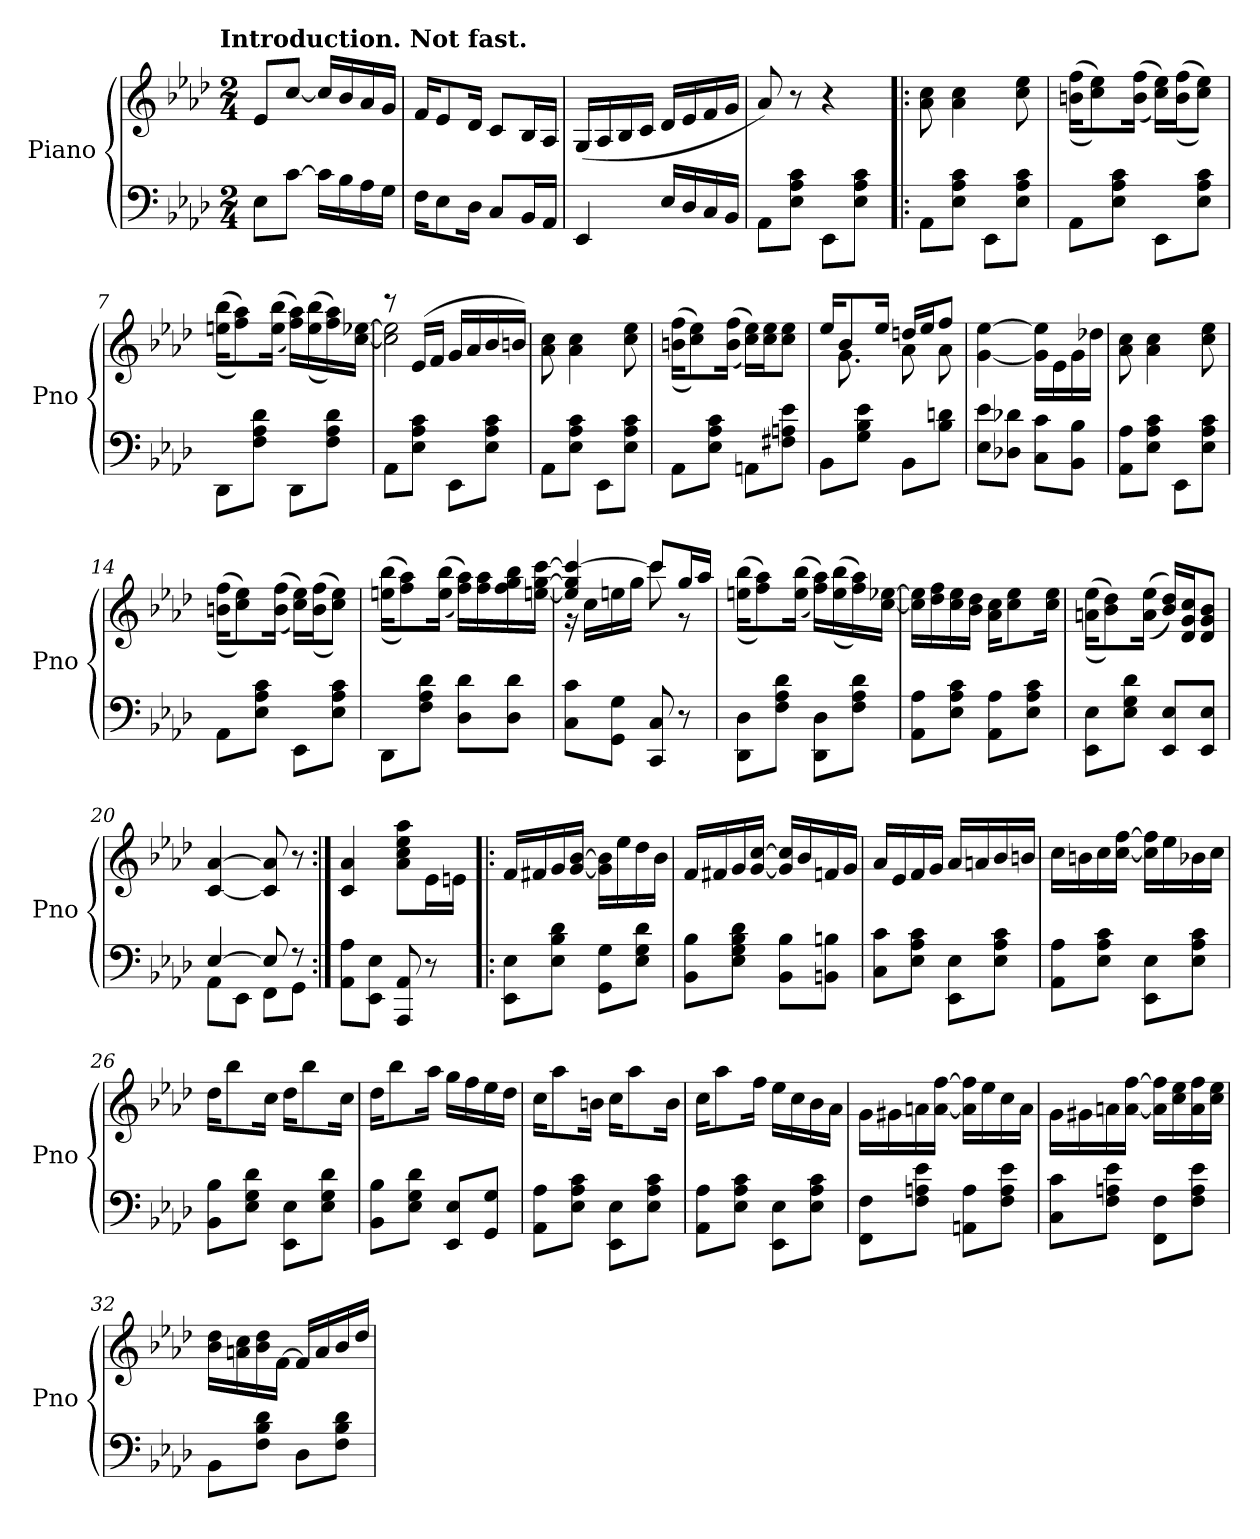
**kern	**kern
*part1	*part1
*staff2	*staff1
*I"Piano	*
*I'Pno	*
*clefF4	*clefG2
*k[b-e-a-d-]	*k[b-e-a-d-]
!!LO:TX:omd:t=Introduction. Not fast.
*M2/4	*M2/4
*MM72	*MM72
=1	=1
8E-L	8e-L
[8cJ	[8ccJ
16cLL]	16ccLL]
16B-	16b-
16A-	16a-
16GJJ	16gJJ
=2	=2
16FKL	16fKL
8E-	8e-
16D-Jk	16d-Jk
8CL	8cL
16BB-L	16B-L
16AA-JJ	16A-JJ
=3	=3
4EE-	(16GLL
.	16A-
.	16B-
.	16cJJ
16E-LL	16d-LL
16D-	16e-
16C	16f
16BB-JJ	16gJJ
=4	=4
8AA-L	8a-)
8E- 8A- 8cJ	8r
8EE-\L	4r
8E-\ 8A-\ 8c\J	.
=5!|:	=5!|:
8AA-L	8a- 8cc
8E- 8A- 8cJ	4a- 4cc
8EE-\L	.
8E-\ 8A-\ 8c\J	8cc 8ee-
=6	=6
8AA-L	(<(>16bn 16ffKL
.	8cc 8ee-))
8E- 8A- 8cJ	.
.	(<(>16b 16ffJk
8EE-\L	16cc 16ee-LL))
.	(<(>16b 16ffJ
8E-\ 8A-\ 8c\J	8cc 8ee-J))
=7	=7
8DD-\L	(<(>16een 16bb-KL
.	8ff 8aa-))
8F\ 8A-\ 8d-\J	.
.	(<(>16ee 16bb-Jk
8DD-\L	16ff 16aa-LL))
.	(<(>16ee 16bb-
8F\ 8A-\ 8d-\J	16ff 16aa-))
.	[16cc [16ee-XJJ
=8	=8
*	*^
8AA-L	8r	2cc] 2ee-]
8E- 8A- 8cJ	(<16e-LL	.
.	16fJJ	.
8EE-\L	16gLL	.
.	16a-	.
8E-\ 8A-\ 8c\J	16b-	.
.	16bnJJ)	.
*	*v	*v
=9	=9
8AA-L	8a- 8cc
8E- 8A- 8cJ	4a- 4cc
8EE-\L	.
8E-\ 8A-\ 8c\J	8cc 8ee-
=10	=10
8AA-L	(<(>16bn 16ffKL
.	8cc 8ee-))
8E- 8A- 8cJ	.
.	(<(>16b 16ffJk
8AAnL	16cc 16ee-LL))
.	16cc 16ee-J
8F#X 8An 8e-J	8cc 8ee-J
=11	=11
*	*^
8BB-L	16ee-KL	16ryy
.	8b-	8.g
8G 8B- 8e-J	.	.
.	16ee-Jk	.
8BB-L	16ddnLL	8a-
.	16ee-J	.
8B- 8dnJ	8ffJ	8a-
*	*v	*v
=12	=12
8E- 8e-L	[4g [4ee-
8D-X 8d-XJ	.
8C 8cL	16g]\ 16ee-]\LL
.	16e-\
8BB- 8B-J	16g\
.	16dd-X\JJ
=13	=13
8AA- 8A-L	8a- 8cc
8E- 8A- 8cJ	4a- 4cc
8EE-\L	.
8E-\ 8A-\ 8c\J	8cc 8ee-
=14	=14
8AA-L	(<(>16bn 16ffKL
.	8cc 8ee-))
8E- 8A- 8cJ	.
.	(<(>16b 16ffJk
8EE-\L	16cc 16ee-LL))
.	(<(>16b 16ffJ
8E-\ 8A-\ 8c\J	8cc 8ee-J))
=15	=15
8DD-\L	(<(>16een 16bb-KL
.	8ff 8aa-))
8F\ 8A-\ 8d-\J	.
.	(<(>16ee 16bb-Jk
8D- 8d-L	16ff 16aa-LL))
.	16ff 16aa-
8D- 8d-J	16ff 16gg 16bb-
.	[16een [16gg [16cccJJ
=16	=16
*	*^
8C 8cL	4een] 4gg] 4ccc_	16r
.	.	16ccLL
8GG 8GJ	.	16een
.	.	16ggJJ
8CC 8C	8cccL	8ccc]
8r	16ggL	8r
.	16aa-JJ	.
*	*v	*v
=17	=17
8DD- 8D-L	(<(>16een 16bb-KL
.	8ff 8aa-))
8F 8A- 8d-J	.
.	(<(>16ee 16bb-Jk
8DD- 8D-L	16ff 16aa-LL))
.	(<(>16ee 16bb-
8F 8A- 8d-J	16ff 16aa-))
.	[16cc [16ee-XJJ
=18	=18
8AA- 8A-L	16cc] 16ee-]LL
.	16dd- 16ff
8E- 8A- 8cJ	16cc 16ee-
.	16b- 16dd-JJ
8AA- 8A-L	16a- 16ccKL
.	8cc 8ee-
8E- 8A- 8cJ	.
.	16cc 16ee-Jk
=19	=19
8EE- 8E-L	(<(>16an 16ee-KL
.	8b- 8dd-))
8E- 8G 8d-J	.
.	(<(>16a 16ee-Jk
8EE- 8E-L	16b- 16dd-LL))
.	16d- 16g 16ccJ
8EE- 8E-J	8d- 8g 8b-J
=20	=20
*^	*
[4E-	8AA-L	[4c [4a-
.	8EE-J	.
8E-]	8FFL	8c] 8a-]
8r	8GGJ	8r
*v	*v	*
=21:|!	=21:|!
8AA-\ 8A-\L	4c 4a-
8EE-\ 8E-\J	.
8AAA- 8AA-	8a- 8cc 8ee- 8aa-L
8r	16e-L
.	16enJJ
=22!|:	=22!|:
8EE- 8E-L	16fLL
.	16f#X
8E- 8B- 8d-J	16g
.	[16g [16b-JJ
8GG 8GL	16g] 16b-]LL
.	16ee-
8E- 8G 8d-J	16dd-
.	16b-JJ
=23	=23
8BB- 8B-L	16fLL
.	16f#X
8E- 8G 8B- 8d-J	16g
.	[16g [16ccJJ
8BB- 8B-L	16g] 16cc]LL
.	16b-
8BBn 8BnJ	16fn
.	16gJJ
=24	=24
8C 8cL	16a-LL
.	16e-
8E- 8A- 8cJ	16f
.	16gJJ
8EE- 8E-L	16a-LL
.	16an
8E- 8A- 8cJ	16b-
.	16bnJJ
=25	=25
8AA- 8A-L	16ccLL
.	16bn
8E- 8A- 8cJ	16cc
.	[16cc [16ffJJ
8EE- 8E-L	16cc] 16ff]LL
.	16ee-
8E- 8A- 8cJ	16b-X
.	16ccJJ
=26	=26
8BB- 8B-L	16dd-KL
.	8bb-
8E- 8G 8d-J	.
.	16ccJk
8EE- 8E-L	16dd-KL
.	8bb-
8E- 8G 8d-J	.
.	16ccJk
=27	=27
8BB- 8B-L	16dd-KL
.	8bb-
8E- 8G 8d-J	.
.	16aa-Jk
8EE- 8E-L	16ggLL
.	16ff
8GG 8GJ	16ee-
.	16dd-JJ
=28	=28
8AA- 8A-L	16ccKL
.	8aa-
8E- 8A- 8cJ	.
.	16bnJk
8EE- 8E-L	16ccKL
.	8aa-
8E- 8A- 8cJ	.
.	16bJk
=29	=29
8AA- 8A-L	16ccKL
.	8aa-
8E- 8A- 8cJ	.
.	16ffJk
8EE- 8E-L	16ee-LL
.	16cc
8E- 8A- 8cJ	16b-
.	16a-JJ
=30	=30
8FF 8FL	16g\LL
.	16g#X\
8F 8An 8e-J	16an\
.	[16a\ [16ff\JJ
8AAn 8AL	16a] 16ff]LL
.	16ee-
8F 8A 8e-J	16cc
.	16aJJ
=31	=31
8C 8cL	16g\LL
.	16g#X\
8F 8An 8e-J	16an\
.	[16a\ [16ff\JJ
8FF 8FL	16a] 16ff]LL
.	16cc 16ee-
8F 8A 8e-J	16a 16ff
.	16cc 16ee-JJ
=32	=32
8BB-L	16b-\ 16dd-\LL
.	16an\ 16cc\
8F 8B- 8d-J	16b-\ 16dd-\
.	[16f\JJ
8D-L	16fLL]
.	16a
8F 8B- 8d-J	16b-
.	16dd-JJ
=	=
*-	*-
